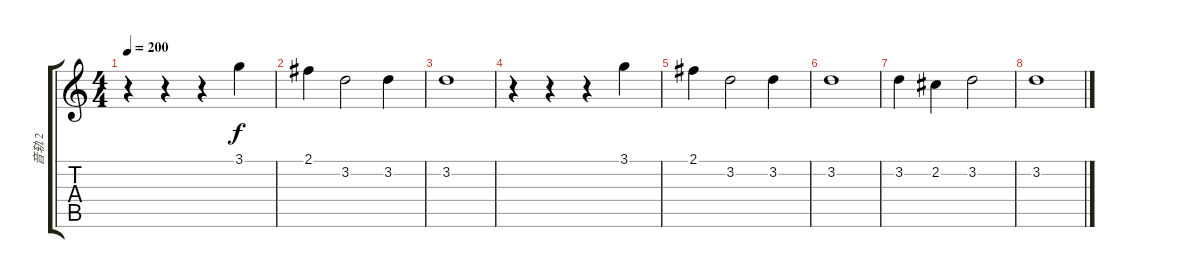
\track ("音轨 2" "音轨 2") {instrument contrabass}
\staff {score tabs}
\tuning (E4 B3 G3 D3 A2 E2) {hide}
\ts (4 4)
\tempo 200
\clef g2
\ks c
r.4{dy f} r.4 r.4 3.1.4 |
2.1.4 3.2.2 3.2.4 |
3.2.1 |
r.4 r.4 r.4 3.1.4 |
2.1.4 3.2.2 3.2.4 |
3.2.1 |
3.2.4 2.2.4 3.2.2 |
3.2.1
